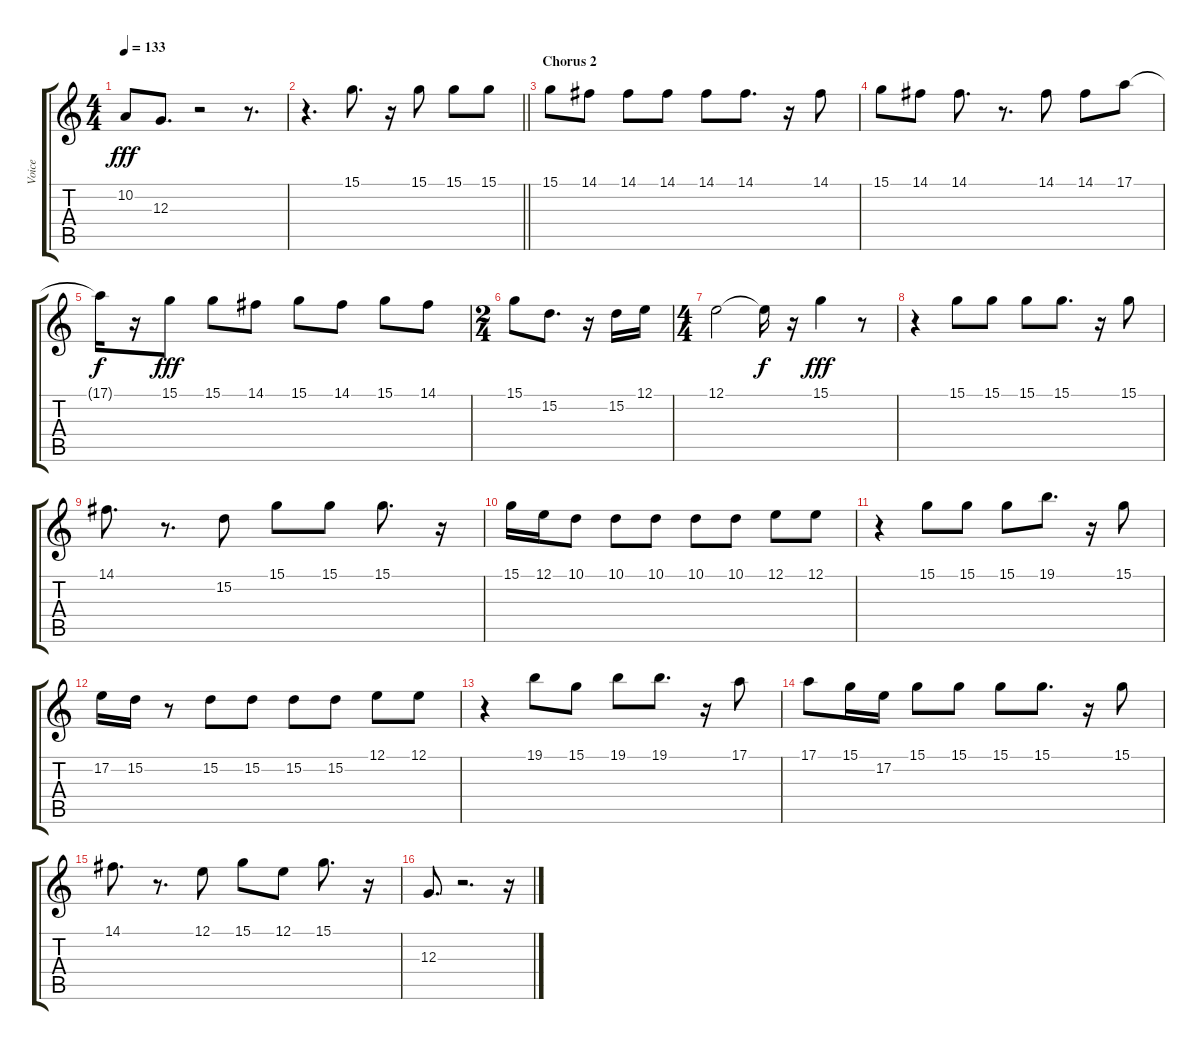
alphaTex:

\track ("Voice" "Voice") {instrument synthbrass1}
\staff {score tabs}
\tuning (E4 B3 G3 D3 A2 E2) {hide}
\ts (4 4)
\tempo 133
\clef g2
\ks c
10.2.8{dy fff} 12.3.8{d} r.2 r.8{d} |
\barLineRight lightlight
r.4{d} 15.1.8{d} r.16 15.1.8 15.1.8 15.1.8 |
\section ("" "Chorus 2")
15.1.8 14.1.8 14.1.8 14.1.8 14.1.8 14.1.8{d} r.16 14.1.8 |
15.1.8 14.1.8 14.1.8{d} r.8{d} 14.1.8 14.1.8 17.1.8 |
17.1{t}.16{dy f} r.16 15.1.8{dy fff} 15.1.8 14.1.8 15.1.8 14.1.8 15.1.8 14.1.8 |
\ts (2 4)
15.1.8 15.2.8{d} r.16 15.2.16 12.1.16 |
\ts (4 4)
12.1.2 12.1{t}.16{dy f} r.16 15.1.4{dy fff} r.8 |
r.4 15.1.8 15.1.8 15.1.8 15.1.8{d} r.16 15.1.8 |
14.1.8{d} r.8{d} 15.2.8 15.1.8 15.1.8 15.1.8{d} r.16 |
15.1.16 12.1.16 10.1.8 10.1.8 10.1.8 10.1.8 10.1.8 12.1.8 12.1.8 |
r.4 15.1.8 15.1.8 15.1.8 19.1.8{d} r.16 15.1.8 |
17.2.16 15.2.16 r.8 15.2.8 15.2.8 15.2.8 15.2.8 12.1.8 12.1.8 |
r.4 19.1.8 15.1.8 19.1.8 19.1.8{d} r.16 17.1.8 |
17.1.8 15.1.16 17.2.16 15.1.8 15.1.8 15.1.8 15.1.8{d} r.16 15.1.8 |
14.1.8{d} r.8{d} 12.1.8 15.1.8 12.1.8 15.1.8{d} r.16 |
12.3.8{d} r.2{d} r.16
